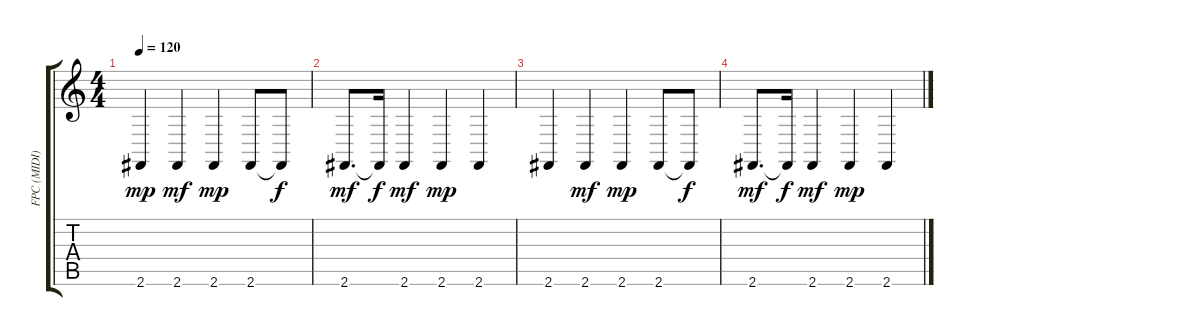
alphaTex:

\track ("FPC (MIDI)" "FPC (MIDI)") {instrument acousticgrandpiano}
\staff {score tabs}
\tuning (E4 B3 G3 D3 A2 E2) {hide}
\ts (4 4)
\tempo 120
\clef g2
\ks c
2.6.4{dy mp} 2.6.4{dy mf} 2.6.4{dy mp} 2.6.8 2.6{t}.8{dy f} |
2.6.8{d dy mf} 2.6{t}.16{dy f} 2.6.4{dy mf} 2.6.4{dy mp} 2.6.4 |
2.6.4 2.6.4{dy mf} 2.6.4{dy mp} 2.6.8 2.6{t}.8{dy f} |
2.6.8{d dy mf} 2.6{t}.16{dy f} 2.6.4{dy mf} 2.6.4{dy mp} 2.6.4
